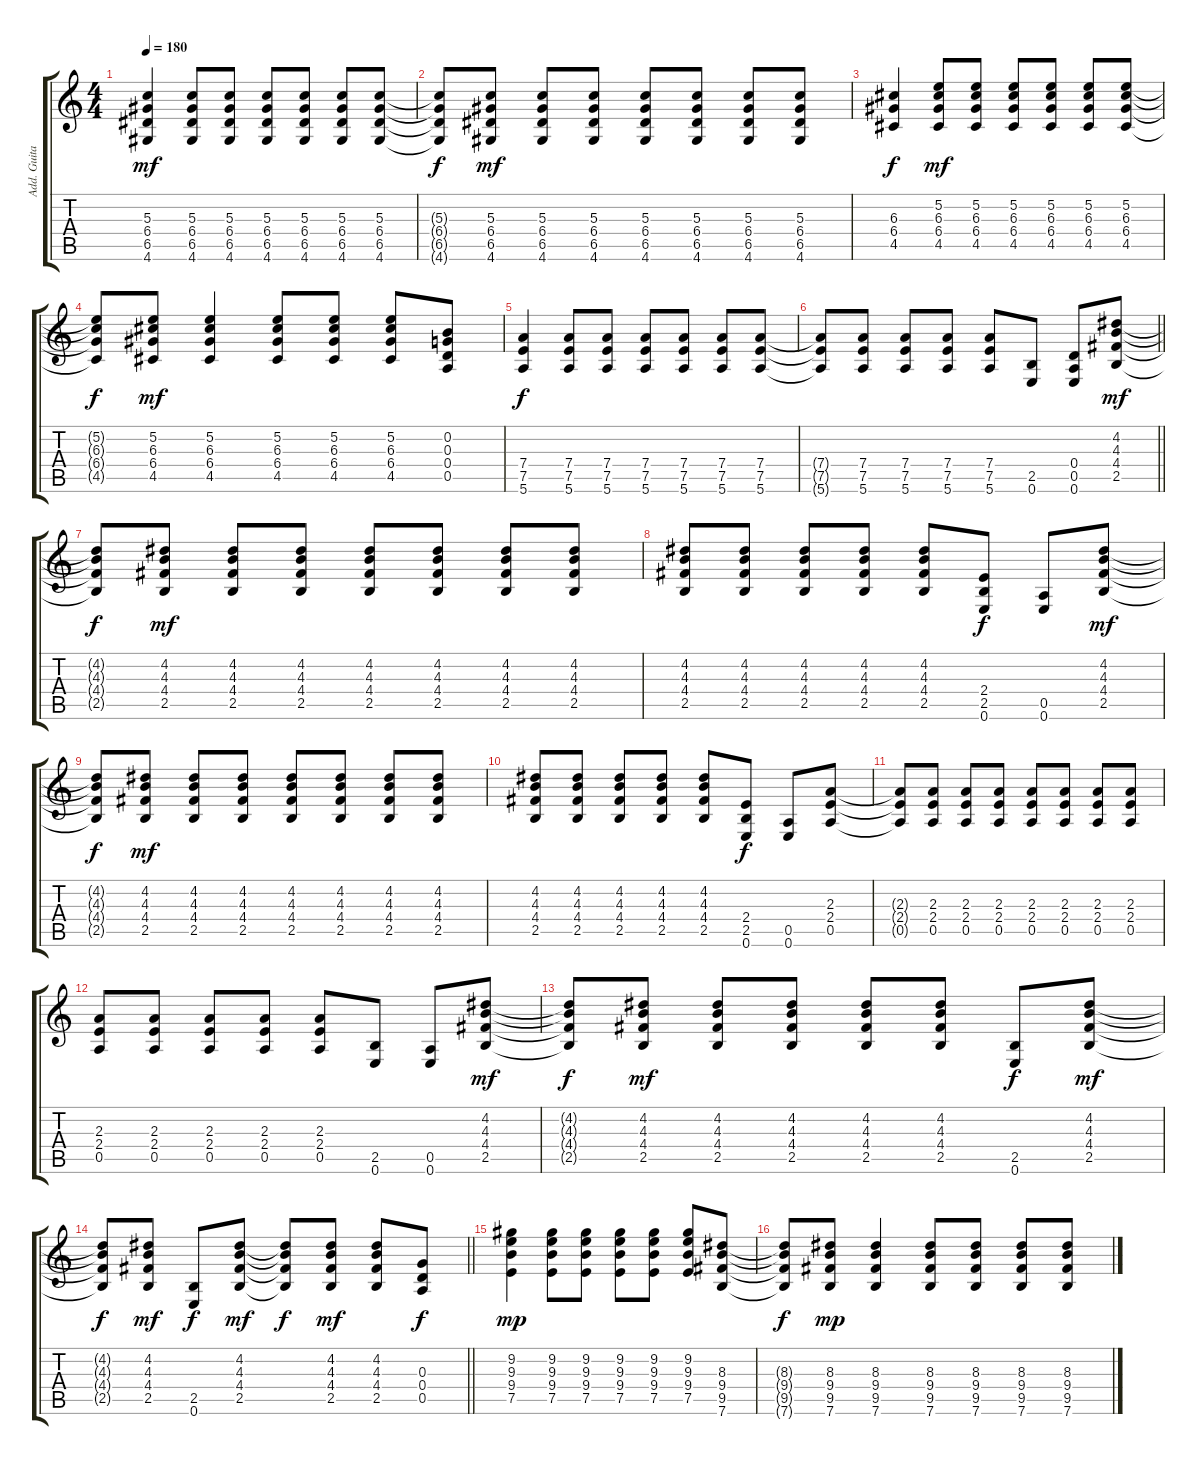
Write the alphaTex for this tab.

\track ("Add. Guitar 1" "Add. Guita") {instrument distortionguitar}
\staff {score tabs}
\tuning (E4 B3 G3 D3 A2 E2) {hide}
\ts (4 4)
\tempo 180
\clef g2
\ks c
(5.3 6.4 6.5 4.6).4{dy mf} (5.3 6.4 6.5 4.6).8 (5.3 6.4 6.5 4.6).8 (5.3 6.4 6.5 4.6).8 (5.3 6.4 6.5 4.6).8 (5.3 6.4 6.5 4.6).8 (5.3 6.4 6.5 4.6).8 |
(5.3{t} 6.4{t} 6.5{t} 4.6{t}).8{dy f} (5.3 6.4 6.5 4.6).8{dy mf} (5.3 6.4 6.5 4.6).8 (5.3 6.4 6.5 4.6).8 (5.3 6.4 6.5 4.6).8 (5.3 6.4 6.5 4.6).8 (5.3 6.4 6.5 4.6).8 (5.3 6.4 6.5 4.6).8 |
(6.3 6.4 4.5).4{dy f} (5.2 6.3 6.4 4.5).8{dy mf} (5.2 6.3 6.4 4.5).8 (5.2 6.3 6.4 4.5).8 (5.2 6.3 6.4 4.5).8 (5.2 6.3 6.4 4.5).8 (5.2 6.3 6.4 4.5).8 |
(5.2{t} 6.3{t} 6.4{t} 4.5{t}).8{dy f} (5.2 6.3 6.4 4.5).8{dy mf} (5.2 6.3 6.4 4.5).4 (5.2 6.3 6.4 4.5).8 (5.2 6.3 6.4 4.5).8 (5.2 6.3 6.4 4.5).8 (0.2 0.3 0.4 0.5).8 |
(7.4 7.5 5.6).4{dy f} (7.4 7.5 5.6).8 (7.4 7.5 5.6).8 (7.4 7.5 5.6).8 (7.4 7.5 5.6).8 (7.4 7.5 5.6).8 (7.4 7.5 5.6).8 |
\barLineRight lightlight
(7.4{t} 7.5{t} 5.6{t}).8 (7.4 7.5 5.6).8 (7.4 7.5 5.6).8 (7.4 7.5 5.6).8 (7.4 7.5 5.6).8 (2.5 0.6).8 (0.4 0.5 0.6).8 (4.2 4.3 4.4 2.5).8{dy mf} |
(4.2{t} 4.3{t} 4.4{t} 2.5{t}).8{dy f} (4.2 4.3 4.4 2.5).8{dy mf} (4.2 4.3 4.4 2.5).8 (4.2 4.3 4.4 2.5).8 (4.2 4.3 4.4 2.5).8 (4.2 4.3 4.4 2.5).8 (4.2 4.3 4.4 2.5).8 (4.2 4.3 4.4 2.5).8 |
(4.2 4.3 4.4 2.5).8 (4.2 4.3 4.4 2.5).8 (4.2 4.3 4.4 2.5).8 (4.2 4.3 4.4 2.5).8 (4.2 4.3 4.4 2.5).8 (2.4 2.5 0.6).8{dy f} (0.5 0.6).8 (4.2 4.3 4.4 2.5).8{dy mf} |
(4.2{t} 4.3{t} 4.4{t} 2.5{t}).8{dy f} (4.2 4.3 4.4 2.5).8{dy mf} (4.2 4.3 4.4 2.5).8 (4.2 4.3 4.4 2.5).8 (4.2 4.3 4.4 2.5).8 (4.2 4.3 4.4 2.5).8 (4.2 4.3 4.4 2.5).8 (4.2 4.3 4.4 2.5).8 |
(4.2 4.3 4.4 2.5).8 (4.2 4.3 4.4 2.5).8 (4.2 4.3 4.4 2.5).8 (4.2 4.3 4.4 2.5).8 (4.2 4.3 4.4 2.5).8 (2.4 2.5 0.6).8{dy f} (0.5 0.6).8 (2.3 2.4 0.5).8 |
(2.3{t} 2.4{t} 0.5{t}).8 (2.3 2.4 0.5).8 (2.3 2.4 0.5).8 (2.3 2.4 0.5).8 (2.3 2.4 0.5).8 (2.3 2.4 0.5).8 (2.3 2.4 0.5).8 (2.3 2.4 0.5).8 |
(2.3 2.4 0.5).8 (2.3 2.4 0.5).8 (2.3 2.4 0.5).8 (2.3 2.4 0.5).8 (2.3 2.4 0.5).8 (2.5 0.6).8 (0.5 0.6).8 (4.2 4.3 4.4 2.5).8{dy mf} |
(4.2{t} 4.3{t} 4.4{t} 2.5{t}).8{dy f} (4.2 4.3 4.4 2.5).8{dy mf} (4.2 4.3 4.4 2.5).8 (4.2 4.3 4.4 2.5).8 (4.2 4.3 4.4 2.5).8 (4.2 4.3 4.4 2.5).8 (2.5 0.6).8{dy f} (4.2 4.3 4.4 2.5).8{dy mf} |
\barLineRight lightlight
(4.2{t} 4.3{t} 4.4{t} 2.5{t}).8{dy f} (4.2 4.3 4.4 2.5).8{dy mf} (2.5 0.6).8{dy f} (4.2 4.3 4.4 2.5).8{dy mf} (4.2{t} 4.3{t} 4.4{t} 2.5{t}).8{dy f} (4.2 4.3 4.4 2.5).8{dy mf} (4.2 4.3 4.4 2.5).8 (0.3 0.4 0.5).8{dy f} |
(9.2 9.3 9.4 7.5).4{dy mp} (9.2 9.3 9.4 7.5).8 (9.2 9.3 9.4 7.5).8 (9.2 9.3 9.4 7.5).8 (9.2 9.3 9.4 7.5).8 (9.2 9.3 9.4 7.5).8 (8.3 9.4 9.5 7.6).8 |
(8.3{t} 9.4{t} 9.5{t} 7.6{t}).8{dy f} (8.3 9.4 9.5 7.6).8{dy mp} (8.3 9.4 9.5 7.6).4 (8.3 9.4 9.5 7.6).8 (8.3 9.4 9.5 7.6).8 (8.3 9.4 9.5 7.6).8 (8.3 9.4 9.5 7.6).8
